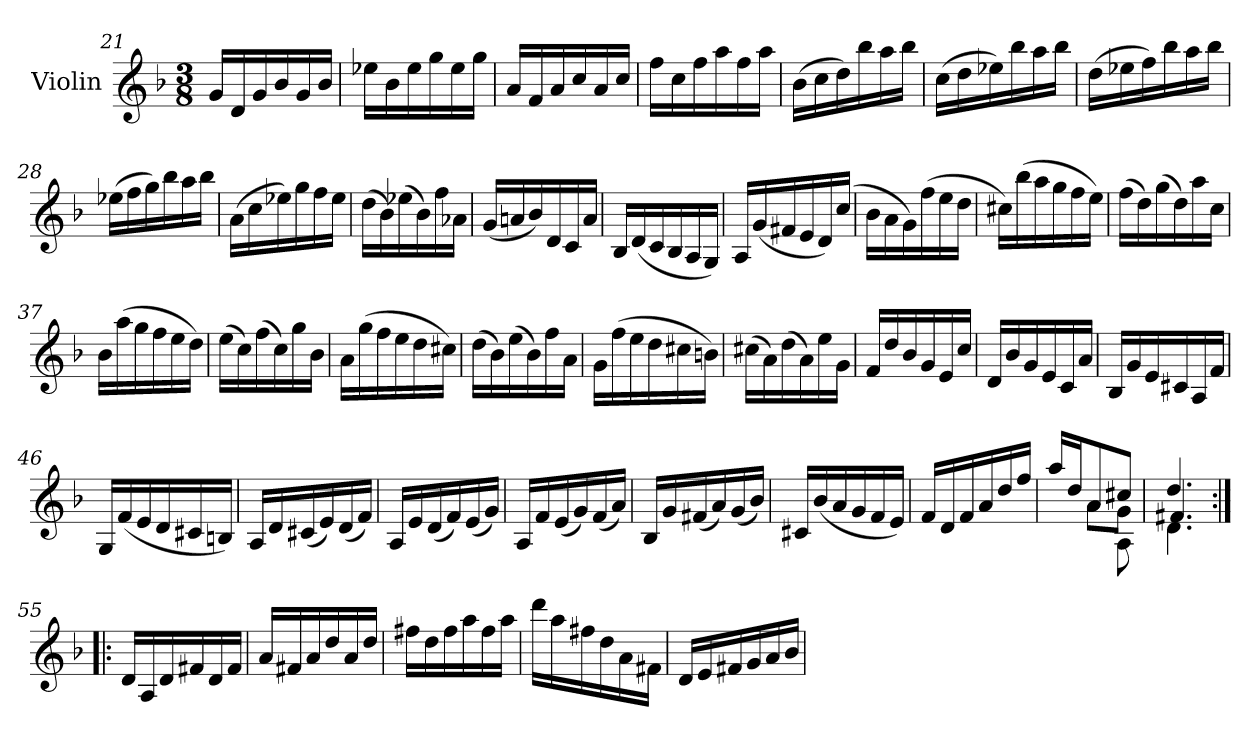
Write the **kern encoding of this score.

**kern
*part1
*staff1
*I"Violin
*I'Vln.
!!LO:LB:g=z
*clefG2
*k[b-]
*M3/8
=21
16g/LL
16d/
16g/
16b-/
16g/
16b-/JJ
=22
16ee-X\LL
16b-\
16ee-\
16gg\
16ee-\
16gg\JJ
=23
16a/LL
16f/
16a/
16cc/
16a/
16cc/JJ
=24
16ff\LL
16cc\
16ff\
16aa\
16ff\
16aa\JJ
=25
(>16b-\LL
16cc\
16dd\)
16bb-\
16aa\
16bb-\JJ
=26
(>16cc\LL
16dd\
16ee-X\)
16bb-\
16aa\
16bb-\JJ
=27
(>16dd\LL
16ee-X\
16ff\)
16bb-\
16aa\
16bb-\JJ
!!LO:LB:g=z
=28
(>16ee-X\LL
16ff\
16gg\)
16bb-\
16aa\
16bb-\JJ
=29
(>16a\LL
16cc\
16ee-X\)
16gg\
16ff\
16ee-\JJ
=30
(>16dd\LL
16b-\)
(>16ee-X\
16b-\)
16ff\
16a-X\JJ
=31
(<16g/LL
16an/
16b-/)
16d/
16c/
16a/JJ
=32
16B-/LL
(<16d/
16c/
16B-/
16A/
16G/JJ)
=33
16A/LL
(<16g/
16f#X/
16e/
16d/)
(>16cc/JJ
=34
16b-\LL
16a\
16g\)
(>16ff\
16ee\
16dd\JJ
!!LO:LB:g=z
=35
16cc#X\LL)
(>16bb-\
16aa\
16gg\
16ff\
16ee\JJ)
=36
(>16ff\LL
16dd\)
(>16gg\
16dd\)
16aa\
16cc\JJ
=37
16b-\LL
(>16aa\
16gg\
16ff\
16ee\
16dd\JJ)
=38
(>16ee\LL
16cc\)
(>16ff\
16cc\)
16gg\
16b-\JJ
=39
16a\LL
(>16gg\
16ff\
16ee\
16dd\
16cc#X\JJ)
=40
(>16dd\LL
16b-\)
(>16ee\
16b-\)
16ff\
16a\JJ
=41
16g\LL
(>16ff\
16ee\
16dd\
16cc#X\
16bn\JJ)
!!LO:LB:g=z
=42
(>16cc#X\LL
16a\)
(>16dd\
16a\)
16ee\
16g\JJ
=43
16f/LL
16dd/
16b-/
16g/
16e/
16cc/JJ
=44
16d/LL
16b-/
16g/
16e/
16c/
16a/JJ
=45
16B-/LL
16g/
16e/
16c#X/
16A/
16f/JJ
=46
16G/LL
(<16f/
16e/
16d/
16c#X/
16Bn/JJ)
=47
16A/LL
16d/
(<16c#X/
16e/)
(<16d/
16f/JJ)
!!LO:LB:g=z
=48
16A/LL
16e/
(<16d/
16f/)
(<16e/
16g/JJ)
=49
16A/LL
16f/
(<16e/
16g/)
(<16f/
16a/JJ)
=50
16B-/LL
16g/
(<16f#X/
16a/)
(<16g/
16b-/JJ)
=51
16c#X/LL
(<16b-/
16a/
16g/
16f/
16e/JJ)
=52
16f/LL
16d/
16f/
16a/
16dd/
16ff/JJ
=53
*^
*	*^
16aa/LL	8ryy	4ryy
16dd/J	.	.
8a/	8a\L	.
8cc#X/J	8g\J	8A\
=54	=54	=54
4.dd/	4.d\	4.f#X/
*v	*v	*v
!!LO:LB:g=z
=55:|!|:
16d/LL
16A/
16d/
16f#X/
16d/
16f#/JJ
=56
16a/LL
16f#X/
16a/
16dd/
16a/
16dd/JJ
=57
16ff#X\LL
16dd\
16ff#\
16aa\
16ff#\
16aa\JJ
=58
16ddd\LL
16aa\
16ff#X\
16dd\
16a\
16f#X\JJ
=59
16d/LL
16e/
16f#X/
16g/
16a/
16b-/JJ
=
*-
